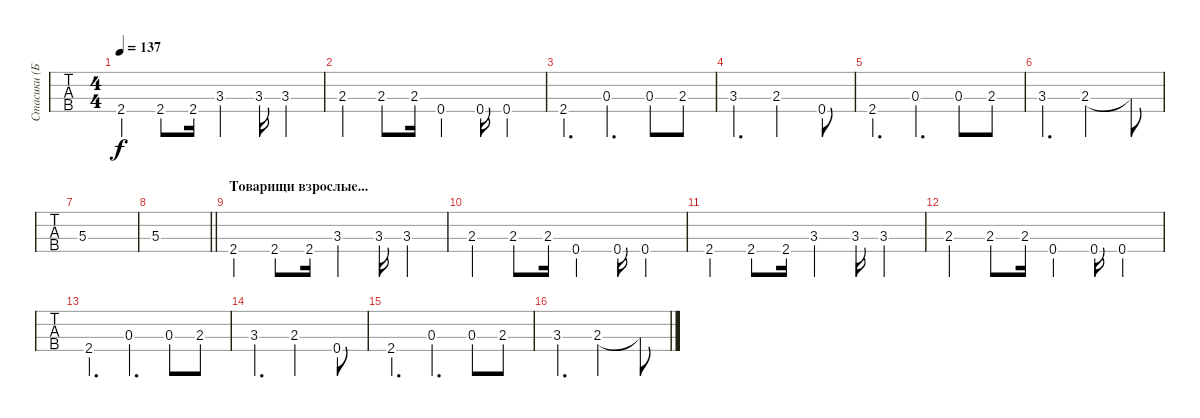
\track ("Стасики (Бас)" "Стасики (Б") {instrument electricbassfinger}
\staff {tabs}
\tuning (G2 D2 A1 E1) {hide}
\ts (4 4)
\tempo 137
\clef f4
\ks c
2.4.4{dy f} 2.4.8 2.4.16 3.3.4 3.3.16 3.3.4 |
2.3.4 2.3.8 2.3.16 0.4.4 0.4.16 0.4.4 |
2.4.4{d} 0.3.4{d} 0.3.8 2.3.8 |
3.3.4{d} 2.3.2 0.4.8 |
2.4.4{d} 0.3.4{d} 0.3.8 2.3.8 |
3.3.4{d} 2.3.2 2.3{t}.8 |
5.3.1 |
\barLineRight lightlight
5.3.1 |
\section ("" "Товарищи взрослые...")
2.4.4 2.4.8 2.4.16 3.3.4 3.3.16 3.3.4 |
2.3.4 2.3.8 2.3.16 0.4.4 0.4.16 0.4.4 |
2.4.4 2.4.8 2.4.16 3.3.4 3.3.16 3.3.4 |
2.3.4 2.3.8 2.3.16 0.4.4 0.4.16 0.4.4 |
2.4.4{d} 0.3.4{d} 0.3.8 2.3.8 |
3.3.4{d} 2.3.2 0.4.8 |
2.4.4{d} 0.3.4{d} 0.3.8 2.3.8 |
3.3.4{d} 2.3.2 2.3{t}.8
